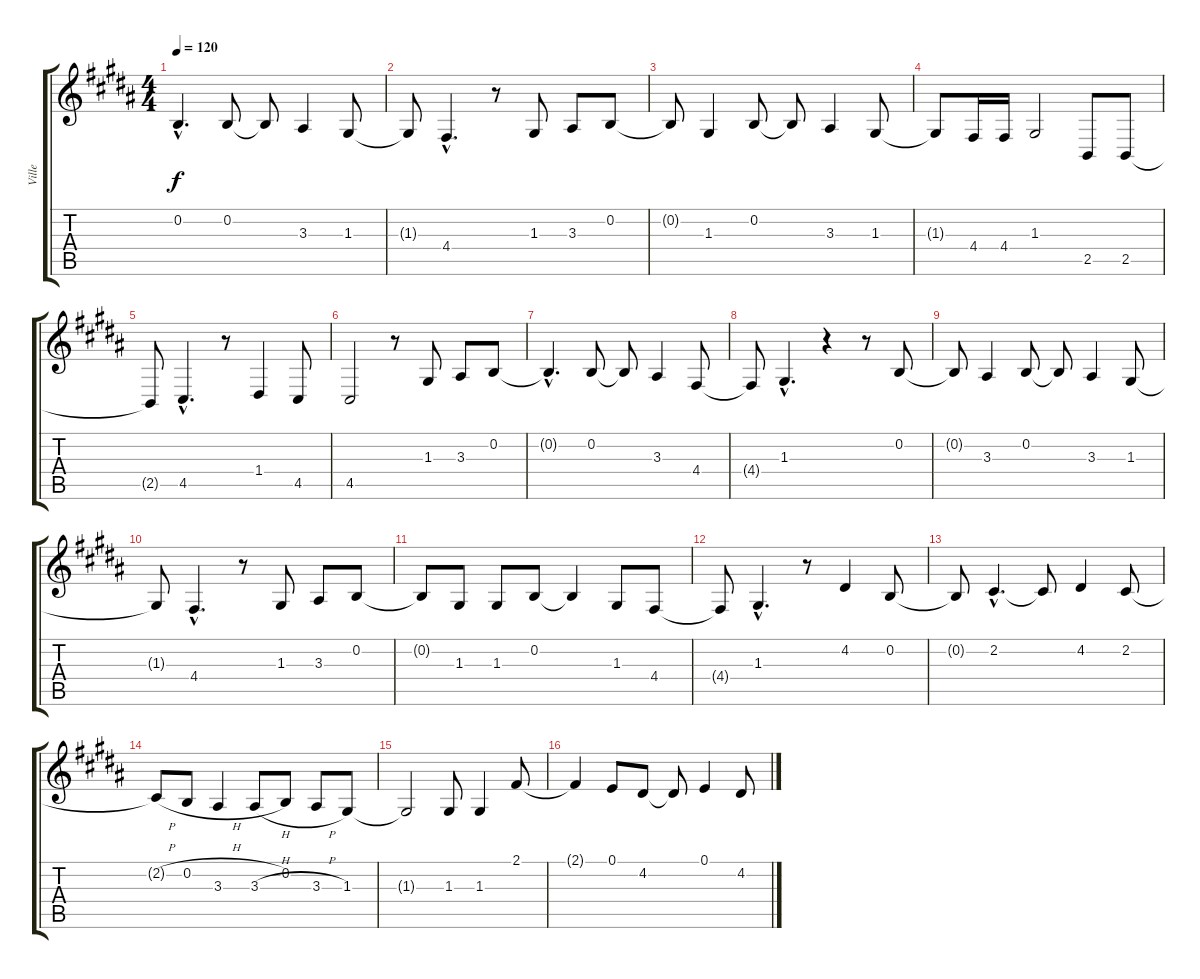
\track ("Ville" "Ville") {instrument lead2sawtooth}
\staff {score tabs}
\tuning (E4 B3 G3 D3 A2 E2) {hide}
\ts (4 4)
\tempo 120
\clef g2
\ks b
0.2{hac t}.4{d dy f} 0.2.8 0.2{t}.8 3.3.4 1.3.8 |
1.3{t}.8 4.4{hac}.4{d} r.8 1.3.8 3.3.8 0.2.8 |
0.2{t}.8 1.3.4 0.2.8 0.2{t}.8 3.3.4 1.3.8 |
1.3{t}.8 4.4.16 4.4.16 1.3.2 2.5.8 2.5.8 |
2.5{t}.8 4.5{hac}.4{d} r.8 1.4.4 4.5.8 |
4.5.2 r.8 1.3.8 3.3.8 0.2.8 |
0.2{hac t}.4{d} 0.2.8 0.2{t}.8 3.3.4 4.4.8 |
4.4{t}.8 1.3{hac}.4{d} r.4 r.8 0.2.8 |
0.2{t}.8 3.3.4 0.2.8 0.2{t}.8 3.3.4 1.3.8 |
1.3{t}.8 4.4{hac}.4{d} r.8 1.3.8 3.3.8 0.2.8 |
0.2{t}.8 1.3.8 1.3.8 0.2.8 0.2{t}.4 1.3.8 4.4.8 |
4.4{t}.8 1.3{hac}.4{d} r.8 4.2.4 0.2.8 |
0.2{t}.8 2.2{hac}.4{d} 2.2{t}.8 4.2.4 2.2.8 |
2.2{h t}.8 0.2{h}.8 3.3.4 3.3{h}.8 0.2.8 3.3{h}.8 1.3.8 |
1.3{t}.2 1.3.8 1.3.4 2.1.8 |
2.1{t}.4 0.1.8 4.2.8 4.2{t}.8 0.1.4 4.2.8
